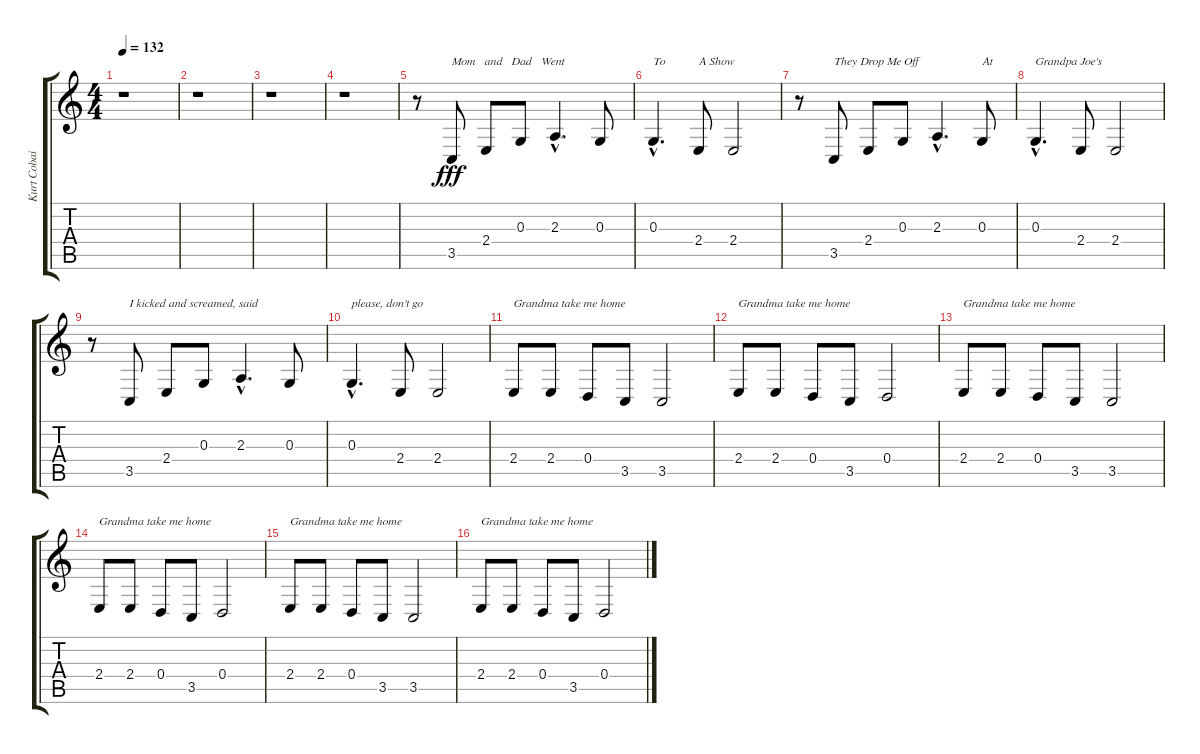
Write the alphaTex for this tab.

\track ("Kurt Cobain - Vocals" "Kurt Cobai") {instrument drawbarorgan}
\staff {score tabs}
\tuning (E4 B3 G3 D3 A2 E2) {hide}
\ts (4 4)
\tempo 132
\clef g2
\ks c
r.1{dy fff instrument drawbarorgan} |
r.1 |
r.1 |
r.1 |
r.8 3.5.8{txt "Mom   and   Dad   Went"} 2.4.8 0.3.8 2.3{hac}.4{d} 0.3.8 |
0.3{hac}.4{d txt "To"} 2.4.8{txt "A Show"} 2.4.2 |
r.8 3.5.8{txt "They Drop Me Off"} 2.4.8 0.3.8 2.3{hac}.4{d} 0.3.8{txt "At"} |
0.3{hac}.4{d txt "Grandpa Joe's"} 2.4.8 2.4.2 |
r.8 3.5.8{txt "I kicked and screamed, said"} 2.4.8 0.3.8 2.3{hac}.4{d} 0.3.8 |
0.3{hac}.4{d txt "please, don't go"} 2.4.8 2.4.2 |
2.4.8{txt "Grandma take me home"} 2.4.8 0.4.8 3.5.8 3.5.2 |
2.4.8{txt "Grandma take me home"} 2.4.8 0.4.8 3.5.8 0.4.2 |
2.4.8{txt "Grandma take me home"} 2.4.8 0.4.8 3.5.8 3.5.2 |
2.4.8{txt "Grandma take me home"} 2.4.8 0.4.8 3.5.8 0.4.2 |
2.4.8{txt "Grandma take me home"} 2.4.8 0.4.8 3.5.8 3.5.2 |
2.4.8{txt "Grandma take me home"} 2.4.8 0.4.8 3.5.8 0.4.2
